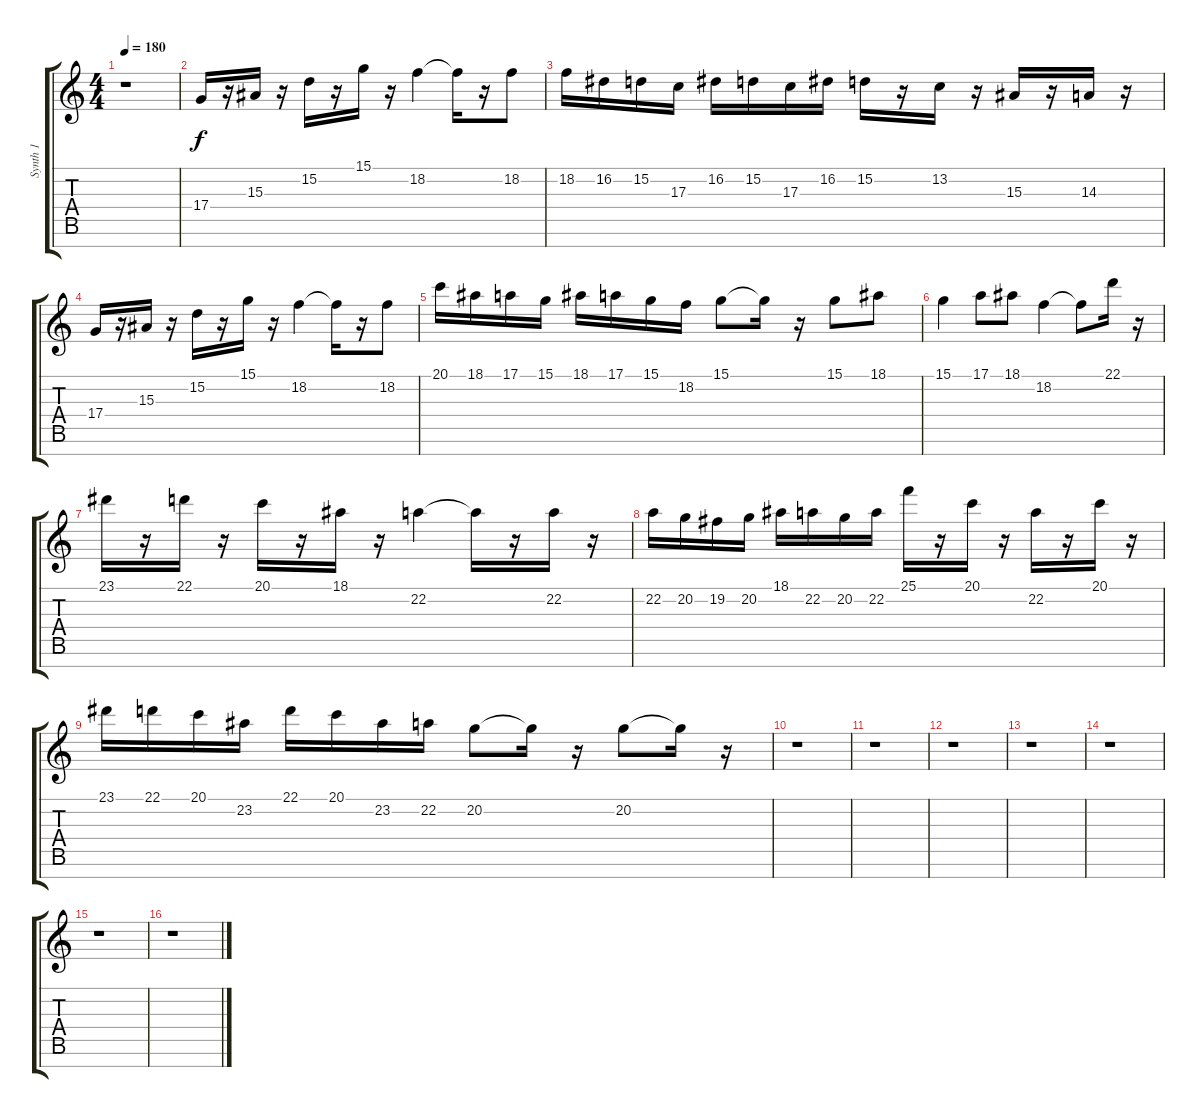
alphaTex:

\track ("Synth 1" "Synth 1") {instrument tremolostrings}
\staff {score tabs}
\tuning (E4 B3 G3 D3 A2 E2 B1) {hide}
\ts (4 4)
\tempo 180
\clef g2
\ks c
r.1{dy f} |
17.4.16{volume 15} r.16 15.3.16 r.16 15.2.16 r.16 15.1.16 r.16 18.2.4 18.2{t}.16 r.16 18.2.8 |
18.2.16 16.2.16 15.2.16 17.3.16 16.2.16 15.2.16 17.3.16 16.2.16 15.2.16 r.16 13.2.16 r.16 15.3.16 r.16 14.3.16 r.16 |
17.4.16 r.16 15.3.16 r.16 15.2.16 r.16 15.1.16 r.16 18.2.4 18.2{t}.16 r.16 18.2.8 |
20.1.16 18.1.16 17.1.16 15.1.16 18.1.16 17.1.16 15.1.16 18.2.16 15.1.8 15.1{t}.16 r.16 15.1.8 18.1.8 |
15.1.4 17.1.8 18.1.8 18.2.4 18.2{t}.8 22.1.16 r.16 |
23.1.16 r.16 22.1.16 r.16 20.1.16 r.16 18.1.16 r.16 22.2.4 22.2{t}.16 r.16 22.2.16 r.16 |
22.2.16 20.2.16 19.2.16 20.2.16 18.1.16 22.2.16 20.2.16 22.2.16 25.1.16 r.16 20.1.16 r.16 22.2.16 r.16 20.1.16 r.16 |
23.1.16 22.1.16 20.1.16 23.2.16 22.1.16 20.1.16 23.2.16 22.2.16 20.2.8 20.2{t}.16 r.16 20.2.8 20.2{t}.16 r.16 |
r.1 |
r.1 |
r.1 |
r.1 |
r.1 |
r.1 |
r.1
